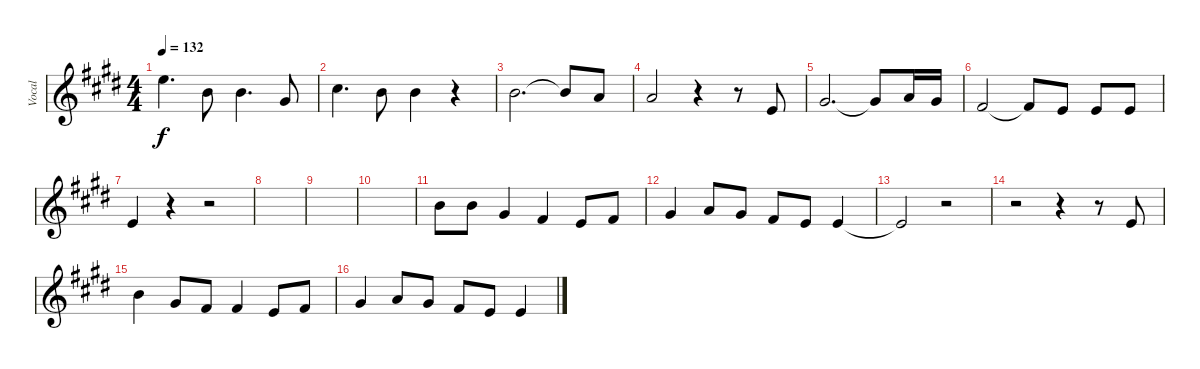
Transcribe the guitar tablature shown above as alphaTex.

\track ("Vocal" "Vocal") {instrument electricgrandpiano}
\staff {score}
\tuning (E4 B3 G3 D3 A2 E2 B1) {hide}
\ts (4 4)
\tempo 132
\clef g2
\ks e
12.1.4{d dy f} 7.1.8 7.1.4{d} 4.1.8 |
9.1.4{d} 7.1.8 7.1.4 r.4 |
7.1.2{d} 7.1{t}.8 5.1.8 |
5.1.2 r.4 r.8 0.1.8 |
4.1.2{d} 4.1{t}.8 5.1.16 4.1.16 |
2.1.2 2.1{t}.8 0.1.8 0.1.8 0.1.8 |
0.1.4 r.4 r.2 |
|
|
|
7.1.8 7.1.8 4.1.4 2.1.4 0.1.8 2.1.8 |
4.1.4 5.1.8 4.1.8 2.1.8 0.1.8 0.1.4 |
0.1{t}.2 r.2 |
r.2 r.4 r.8 0.1.8 |
7.1.4 4.1.8 2.1.8 2.1.4 0.1.8 2.1.8 |
4.1.4 5.1.8 4.1.8 2.1.8 0.1.8 0.1.4
